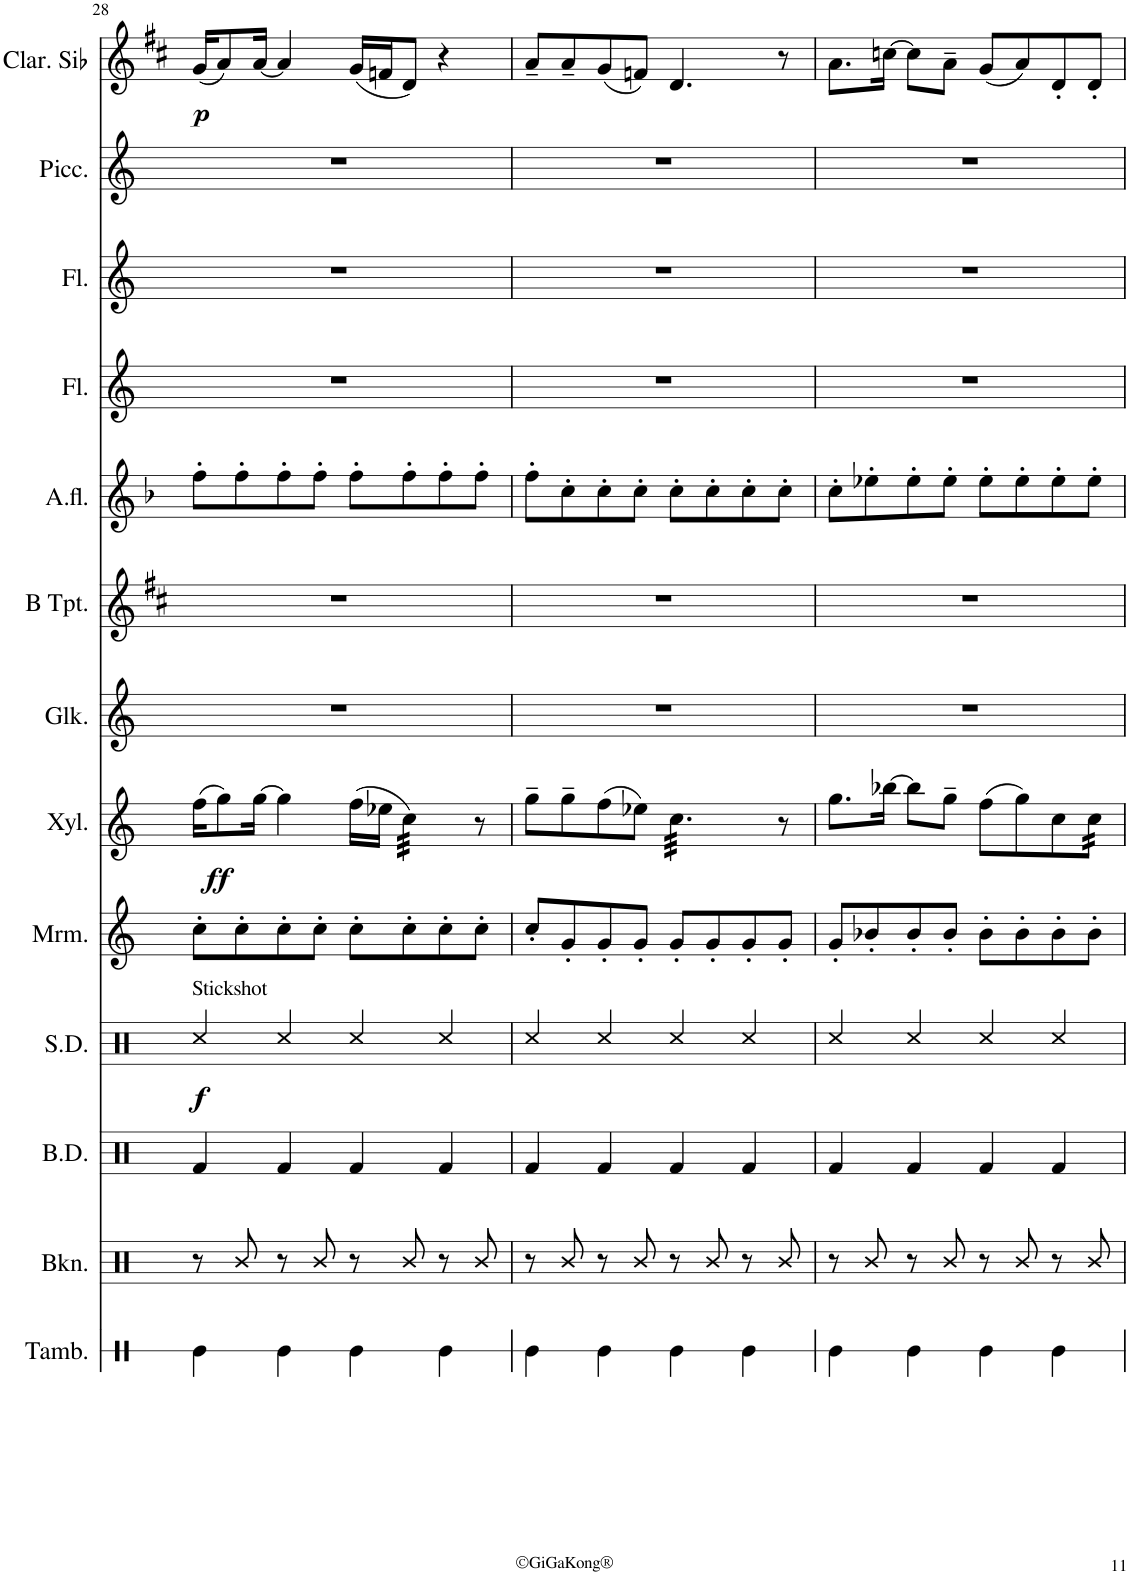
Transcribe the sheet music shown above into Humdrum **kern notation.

**kern	**kern	**kern	**kern	**dynam	**kern	**kern	**dynam	**kern	**kern	**kern	**kern	**kern	**kern	**kern	**dynam
*part13	*part12	*part11	*part10	*part10	*part9	*part8	*part8	*part7	*part6	*part5	*part4	*part3	*part2	*part1	*part1
*staff13	*staff12	*staff11	*staff10	*staff10	*staff9	*staff8	*staff8	*staff7	*staff6	*staff5	*staff4	*staff3	*staff2	*staff1	*staff1
*I"Tamburin	*I"Becken	*I"Bass Drums	*I"Snare Drum	*	*I"Marimba	*I"Xylophon	*	*I"Glockenspiel	*I"B Trompete	*I"Altflöte	*I"Flöte 2	*I"Flöte 1	*I"Piccoloflöte	*I"Clarinette en Sib	*
*I'Tamb.	*I'Bkn.	*I'B.D.	*I'S.D.	*	*I'Mrm.	*I'Xyl.	*	*I'Glk.	*I'B Tpt.	*I'A.fl.	*I'Fl.	*I'Fl.	*I'Picc.	*I'Clar. Sib	*
!!LO:PB:g=z
*clefX	*clefX	*clefX	*clefX	*	*clefG2	*clefG2	*	*clefG2	*clefG2	*clefG2	*clefG2	*clefG2	*clefG2	*clefG2	*
*	*	*	*	*	*	*Trd-7c-12	*	*Trd-14c-24	*Trd1c2	*Trd3c5	*	*	*Trd-7c-12	*Trd1c2	*
*k[]	*k[]	*k[]	*k[]	*	*k[]	*k[]	*	*k[]	*k[f#c#]	*k[b-]	*k[]	*k[]	*k[]	*k[f#c#]	*
*M4/4	*M4/4	*M4/4	*M4/4	*	*M4/4	*M4/4	*	*M4/4	*M4/4	*M4/4	*M4/4	*M4/4	*M4/4	*M4/4	*
=28	=28	=28	=28	=28	=28	=28	=28	=28	=28	=28	=28	=28	=28	=28	=28
!	!	!	!LO:TX:a:t=Stickshot	!	!	!	!	!	!	!	!	!	!	!	!
!	!	!	!	!LO:DY:b	!	!	!	!	!	!	!	!	!	!	!LO:DY:b
4Re\	8r	4Rf/	4Rcc/	f	8cc'\L	(16ff\KL	.	1r	1r	8ff'\L	1r	1r	1r	(16g/KL	p
!	!	!	!	!	!	!	!LO:DY:b	!	!	!	!	!	!	!	!
.	.	.	.	.	.	8gg\)	ff	.	.	.	.	.	.	8a/)	.
.	8R/	.	.	.	8cc'\	.	.	.	.	8ff'\	.	.	.	.	.
.	.	.	.	.	.	[16gg\Jk	.	.	.	.	.	.	.	[16a/Jk	.
4Re\	8r	4Rf/	4Rcc/	.	8cc'\	4gg\]	.	.	.	8ff'\	.	.	.	4a/]	.
.	8R/	.	.	.	8cc'\J	.	.	.	.	8ff'\J	.	.	.	.	.
4Re\	8r	4Rf/	4Rcc/	.	8cc'\L	(16ff\LL	.	.	.	8ff'\L	.	.	.	(16g/LL	.
.	.	.	.	.	.	16ee-X\JJ	.	.	.	.	.	.	.	16fn/J	.
*	*	*	*	*	*	*tremolo	*	*	*	*	*	*	*	*	*
.	8R/	.	.	.	8cc'\	32cc\)LLL	.	.	.	8ff'\	.	.	.	8d/J)	.
.	.	.	.	.	.	32cc\)	.	.	.	.	.	.	.	.	.
.	.	.	.	.	.	32cc\)	.	.	.	.	.	.	.	.	.
.	.	.	.	.	.	32cc\)	.	.	.	.	.	.	.	.	.
4Re\	8r	4Rf/	4Rcc/	.	8cc'\	32cc\)	.	.	.	8ff'\	.	.	.	4r	.
.	.	.	.	.	.	32cc\)	.	.	.	.	.	.	.	.	.
.	.	.	.	.	.	32cc\)	.	.	.	.	.	.	.	.	.
.	.	.	.	.	.	32cc\)JJJ	.	.	.	.	.	.	.	.	.
*	*	*	*	*	*	*Xtremolo	*	*	*	*	*	*	*	*	*
.	8R/	.	.	.	8cc'\J	8r	.	.	.	8ff'\J	.	.	.	.	.
=29	=29	=29	=29	=29	=29	=29	=29	=29	=29	=29	=29	=29	=29	=29	=29
4Re\	8r	4Rf/	4Rcc/	.	8cc'/L	8gg~\L	.	1r	1r	8ff'\L	1r	1r	1r	8a~/L	.
.	8R/	.	.	.	8g'/	8gg~\	.	.	.	8cc'\	.	.	.	8a~/	.
4Re\	8r	4Rf/	4Rcc/	.	8g'/	(8ff\	.	.	.	8cc'\	.	.	.	(8g/	.
.	8R/	.	.	.	8g'/J	8ee-X\J)	.	.	.	8cc'\J	.	.	.	8fn/J)	.
*	*	*	*	*	*	*tremolo	*	*	*	*	*	*	*	*	*
4Re\	8r	4Rf/	4Rcc/	.	8g'/L	32cc\LLL	.	.	.	8cc'\L	.	.	.	4.d/	.
.	.	.	.	.	.	32cc\	.	.	.	.	.	.	.	.	.
.	.	.	.	.	.	32cc\	.	.	.	.	.	.	.	.	.
.	.	.	.	.	.	32cc\	.	.	.	.	.	.	.	.	.
.	8R/	.	.	.	8g'/	32cc\	.	.	.	8cc'\	.	.	.	.	.
.	.	.	.	.	.	32cc\	.	.	.	.	.	.	.	.	.
.	.	.	.	.	.	32cc\	.	.	.	.	.	.	.	.	.
.	.	.	.	.	.	32cc\	.	.	.	.	.	.	.	.	.
4Re\	8r	4Rf/	4Rcc/	.	8g'/	32cc\	.	.	.	8cc'\	.	.	.	.	.
.	.	.	.	.	.	32cc\	.	.	.	.	.	.	.	.	.
.	.	.	.	.	.	32cc\	.	.	.	.	.	.	.	.	.
.	.	.	.	.	.	32cc\JJJ	.	.	.	.	.	.	.	.	.
*	*	*	*	*	*	*Xtremolo	*	*	*	*	*	*	*	*	*
.	8R/	.	.	.	8g'/J	8r	.	.	.	8cc'\J	.	.	.	8r	.
=30	=30	=30	=30	=30	=30	=30	=30	=30	=30	=30	=30	=30	=30	=30	=30
4Re\	8r	4Rf/	4Rcc/	.	8g'/L	8.gg\L	.	1r	1r	8cc'\L	1r	1r	1r	8.a\L	.
.	8R/	.	.	.	8b-X'/	.	.	.	.	8ee-X'\	.	.	.	.	.
.	.	.	.	.	.	[16bb-X\Jk	.	.	.	.	.	.	.	[16ccn\Jk	.
4Re\	8r	4Rf/	4Rcc/	.	8b-'/	8bb-\L]	.	.	.	8ee-'\	.	.	.	8cc\L]	.
.	8R/	.	.	.	8b-'/J	8gg~\J	.	.	.	8ee-'\J	.	.	.	8a~\J	.
4Re\	8r	4Rf/	4Rcc/	.	8b-'\L	(8ff\L	.	.	.	8ee-'\L	.	.	.	(8g/L	.
.	8R/	.	.	.	8b-'\	8gg\)	.	.	.	8ee-'\	.	.	.	8a/)	.
4Re\	8r	4Rf/	4Rcc/	.	8b-'\	8cc\	.	.	.	8ee-'\	.	.	.	8d'/	.
*	*	*	*	*	*	*tremolo	*	*	*	*	*	*	*	*	*
.	8R/	.	.	.	8b-'\J	32cc\	.	.	.	8ee-'\J	.	.	.	8d'/J	.
.	.	.	.	.	.	32cc\	.	.	.	.	.	.	.	.	.
.	.	.	.	.	.	32cc\	.	.	.	.	.	.	.	.	.
.	.	.	.	.	.	32cc\JJJ	.	.	.	.	.	.	.	.	.
*	*	*	*	*	*	*Xtremolo	*	*	*	*	*	*	*	*	*
=	=	=	=	=	=	=	=	=	=	=	=	=	=	=	=
*-	*-	*-	*-	*-	*-	*-	*-	*-	*-	*-	*-	*-	*-	*-	*-
